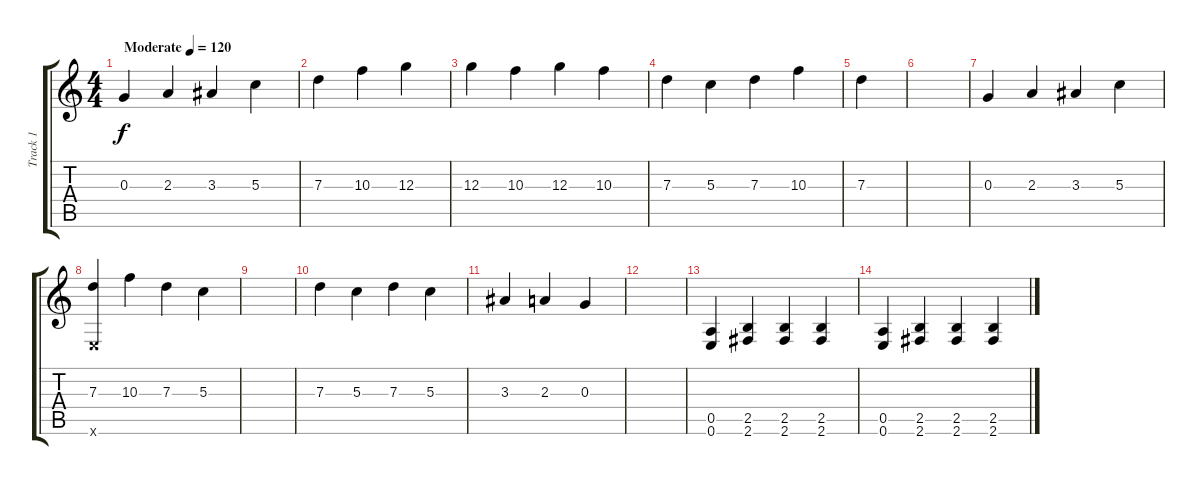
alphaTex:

\track ("Track 1" "Track 1") {instrument overdrivenguitar}
\staff {score tabs}
\tuning (E4 B3 G3 D3 A2 E2) {hide}
\ts (4 4)
\tempo (120 "Moderate")
\clef g2
\ks c
0.3.4{dy f instrument overdrivenguitar} 2.3.4 3.3.4 5.3.4 |
7.3.4 10.3.4 12.3.4 |
12.3.4 10.3.4 12.3.4 10.3.4 |
7.3.4 5.3.4 7.3.4 10.3.4 |
7.3.4 |
|
0.3.4 2.3.4 3.3.4 5.3.4 |
(7.3 0.6{x}).4 10.3.4 7.3.4 5.3.4 |
|
7.3.4 5.3.4 7.3.4 5.3.4 |
3.3.4 2.3.4 0.3.4 |
|
(0.5 0.6).4 (2.5 2.6).4 (2.5 2.6).4 (2.5 2.6).4 |
(0.5 0.6).4 (2.5 2.6).4 (2.5 2.6).4 (2.5 2.6).4
